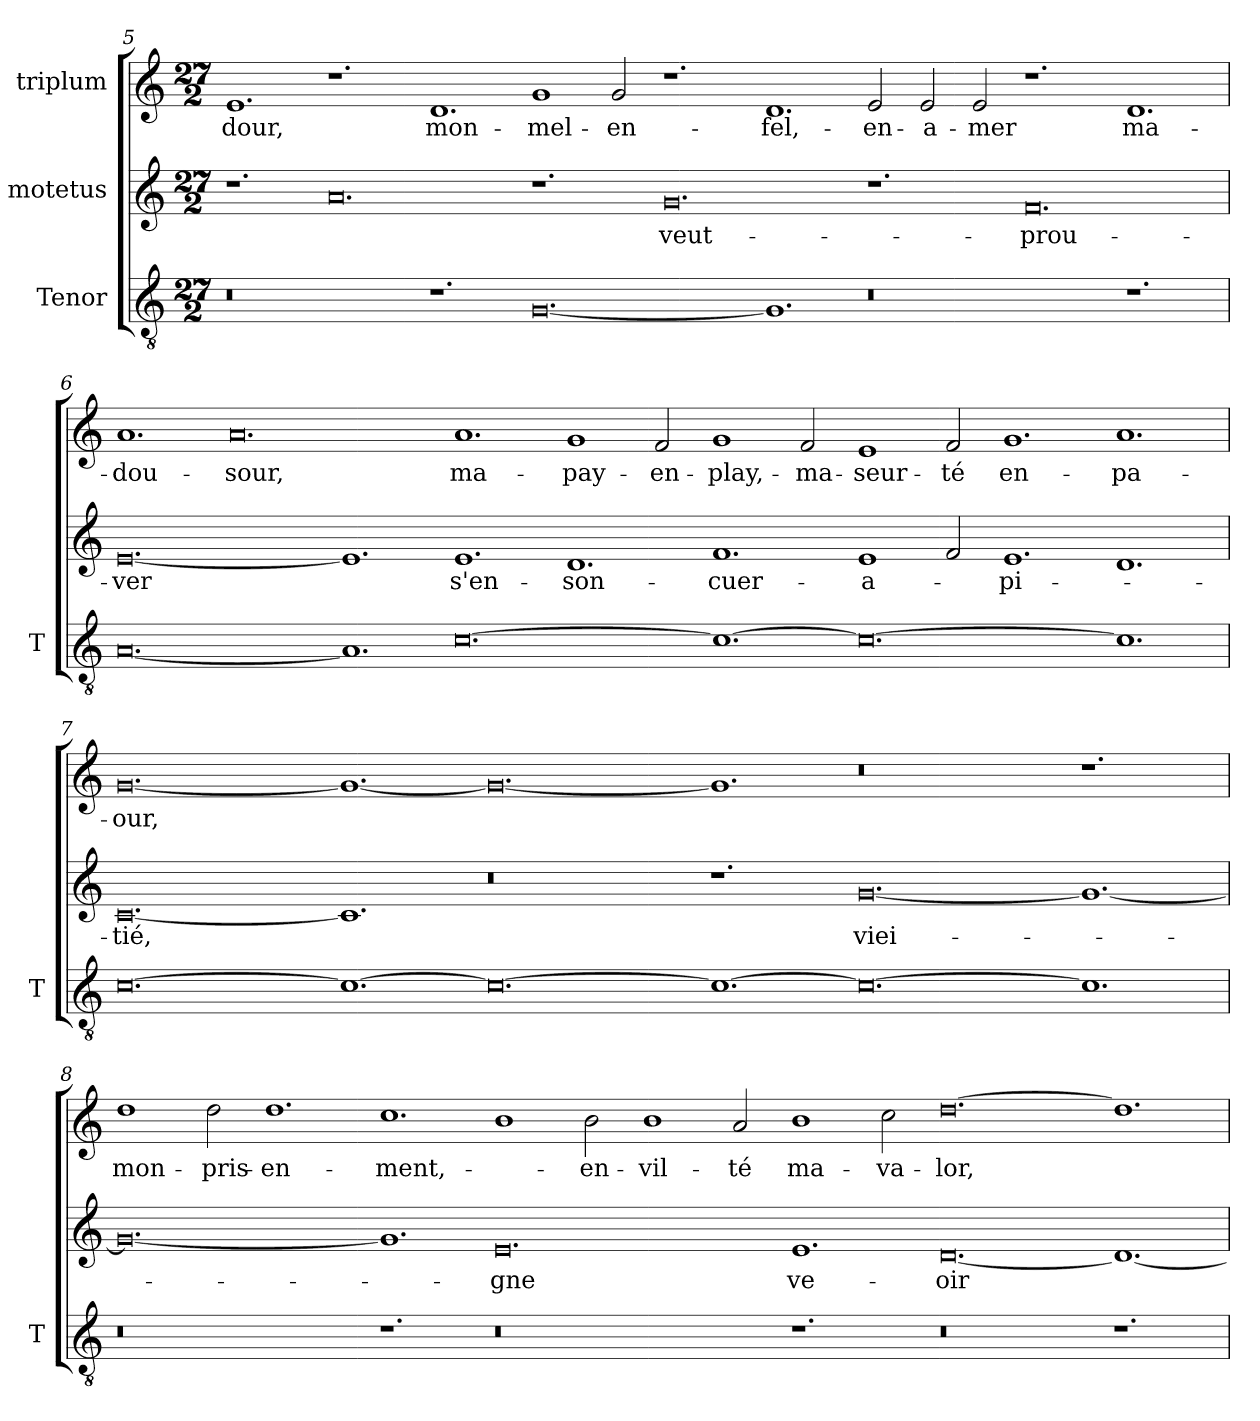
**kern	**kern	**text	**kern	**text
*part3	*part2	*part2	*part1	*part1
*staff3	*staff2	*staff2	*staff1	*staff1
*I"Tenor	*I"motetus	*	*I"triplum	*
*I'T	*	*	*	*
!!LO:PB:g=z
*clefGv2	*clefG2	*	*clefG2	*
*k[]	*k[]	*	*k[]	*
*C:	*C:	*	*C:	*
*M27/2	*M27/2	*	*M27/2	*
=5	=5	=5	=5	=5
0.r	1.r	.	1.e/	-dour,
.	0.a/	.	1.r	.
1.r	.	.	1.d/	mon-
[0.G/	1.r	.	1g/	mel-
.	.	.	2g/	en-
.	0.g/	veut-	1.r	.
1.G/]	.	.	1.d/	fel,-
0.r	1.r	.	2e/	en-
.	.	.	2e/	a-
.	.	.	2e/	-mer
.	0.f/	prou-	1.r	.
1.r	.	.	1.d/	ma-
=6	=6	=6	=6	=6
[0.A/	[0.e/	-ver	1.a/	dou-
.	.	.	0.a/	-sour,
1.A/]	1.e/]	.	.	.
[0.c\	1.e/	s'en-	1.a/	ma-
.	1.d/	son-	1g/	pay-
.	.	.	2f/	en-
1.c\_	1.f/	cuer-	1g/	play,-
.	.	.	2f/	ma-
0.c\_	1e/	a-	1e/	seur-
.	2f/	.	2f/	-té
.	1.e/	pi-	1.g/	en-
1.c\]	1.d/	.	1.a/	pa-
=7	=7	=7	=7	=7
[0.c\	[0.c/	-tié,	[0.g/	-our,
1.c\_	1.c/]	.	1.g/_	.
0.c\_	0.r	.	0.g/_	.
1.c\_	1.r	.	1.g/]	.
0.c\_	[0.g/	viei-	0.r	.
1.c\]	1.g/_	.	1.r	.
=8	=8	=8	=8	=8
0.r	0.g/_	.	1dd\	mon-
.	.	.	2dd\	pris-
.	.	.	1.dd\	en-
1.r	1.g/]	.	1.cc\	ment,-
0.r	0.e/	-gne	1b\	.
.	.	.	2b\	en-
.	.	.	1b\	vil-
.	.	.	2a/	-té
1.r	1.e/	ve-	1b\	ma-
.	.	.	2cc\	va-
0.r	[0.d/	-oir	[0.dd\	-lor,
1.r	1.d/_	.	1.dd\]	.
=	=	=	=	=
*-	*-	*-	*-	*-
